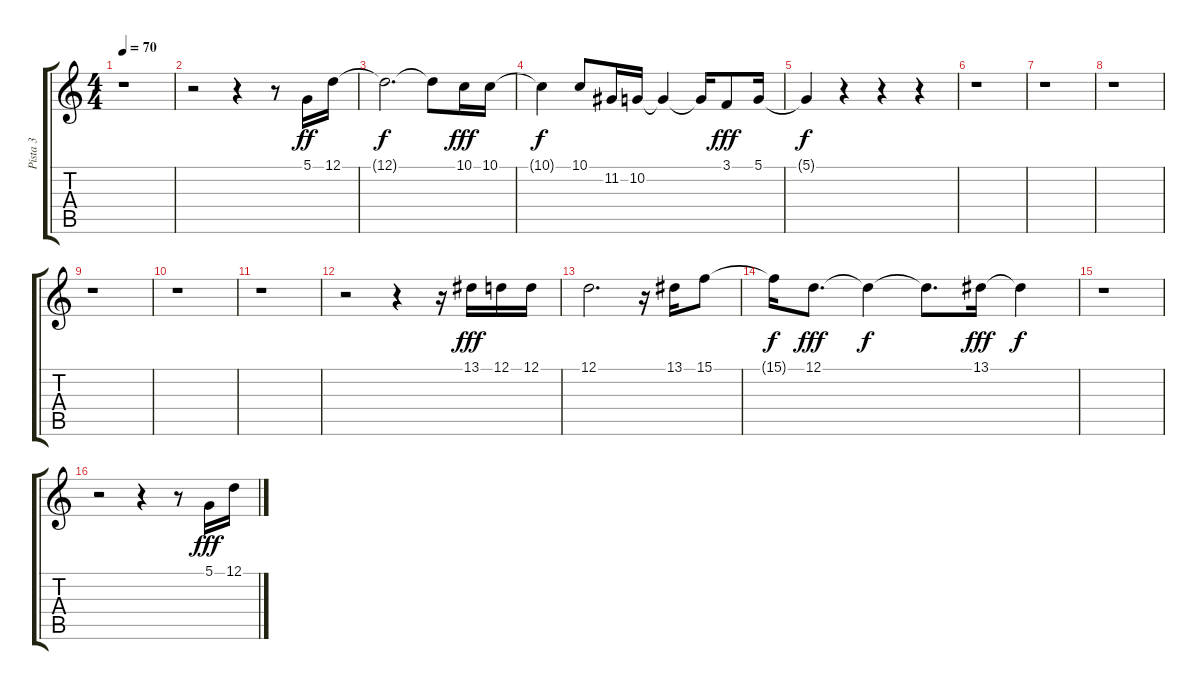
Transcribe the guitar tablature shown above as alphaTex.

\track ("Pista 3" "Pista 3") {instrument cello}
\staff {score tabs}
\tuning (D4 A3 F3 C3 G2 D2) {hide}
\ts (4 4)
\tempo 70
\clef g2
\ks c
r.1{dy f} |
r.2 r.4 r.8 5.1.16{dy ff} 12.1.16 |
12.1{t}.2{d dy f} 12.1{t}.8 10.1.16{dy fff} 10.1.16 |
10.1{t}.4{dy f} 10.1.8 11.2.16 10.2.16 10.2{t}.4 10.2{t}.16 3.1.8{dy fff} 5.1.16 |
5.1{t}.4{dy f} r.4 r.4 r.4 |
r.1 |
r.1 |
r.1 |
r.1 |
r.1 |
r.1 |
r.2 r.4 r.16 13.1.16{dy fff} 12.1.16 12.1.16 |
12.1.2{d} r.16 13.1.16 15.1.8 |
15.1{t}.16{dy f} 12.1.8{d dy fff} 12.1{t}.4{dy f} 12.1{t}.8{d} 13.1.16{dy fff} 13.1{t}.4{dy f} |
r.1 |
r.2 r.4 r.8 5.1.16{dy fff} 12.1.16
